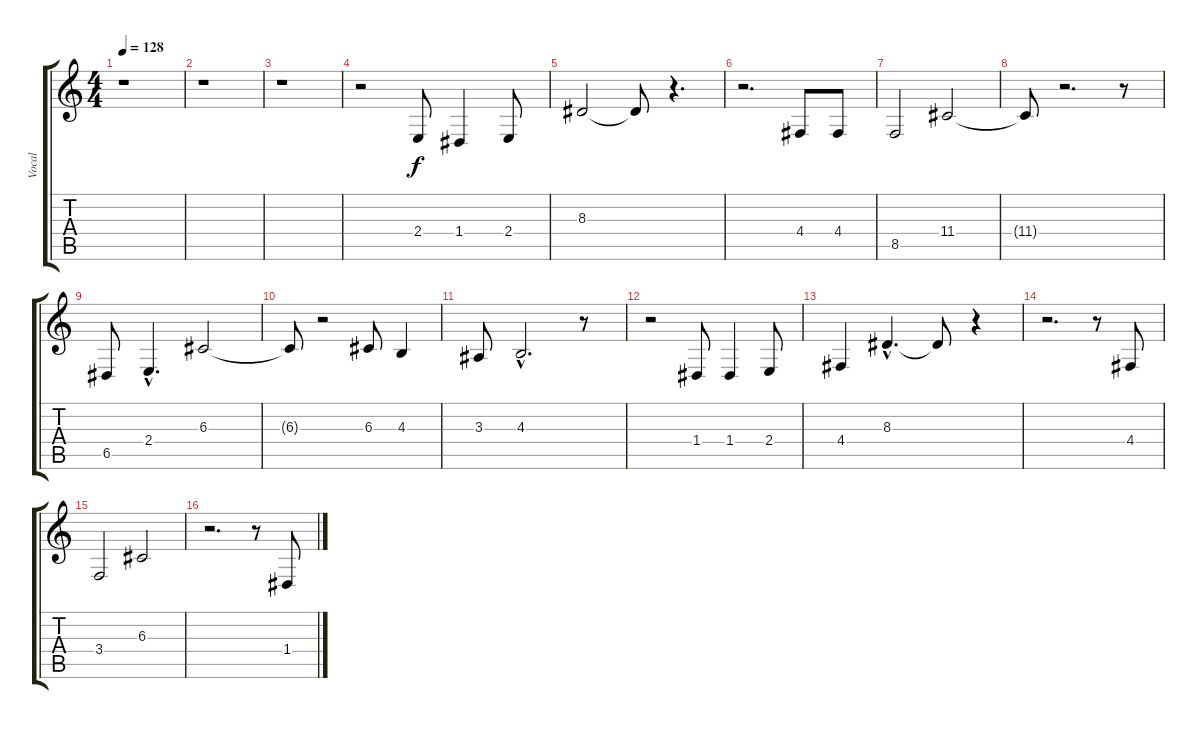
\track ("Vocal" "Vocal") {instrument sopranosax}
\staff {score tabs}
\tuning (E4 B3 G3 D3 A2 E2) {hide}
\ts (4 4)
\tempo 128
\clef g2
\ks c
r.1{dy f instrument sopranosax} |
r.1 |
r.1 |
r.2 2.4.8 1.4.4 2.4.8 |
8.3.2 8.3{t}.8 r.4{d} |
r.2{d} 4.4.8 4.4.8 |
8.5.2 11.4.2 |
11.4{t}.8 r.2{d} r.8 |
6.5.8 2.4{hac}.4{d} 6.3.2 |
6.3{t}.8 r.2 6.3.8 4.3.4 |
3.3.8 4.3{hac}.2{d} r.8 |
r.2 1.4.8 1.4.4 2.4.8 |
4.4.4 8.3{hac}.4{d} 8.3{t}.8 r.4 |
r.2{d} r.8 4.4.8 |
3.4.2 6.3.2 |
r.2{d} r.8 1.4.8
